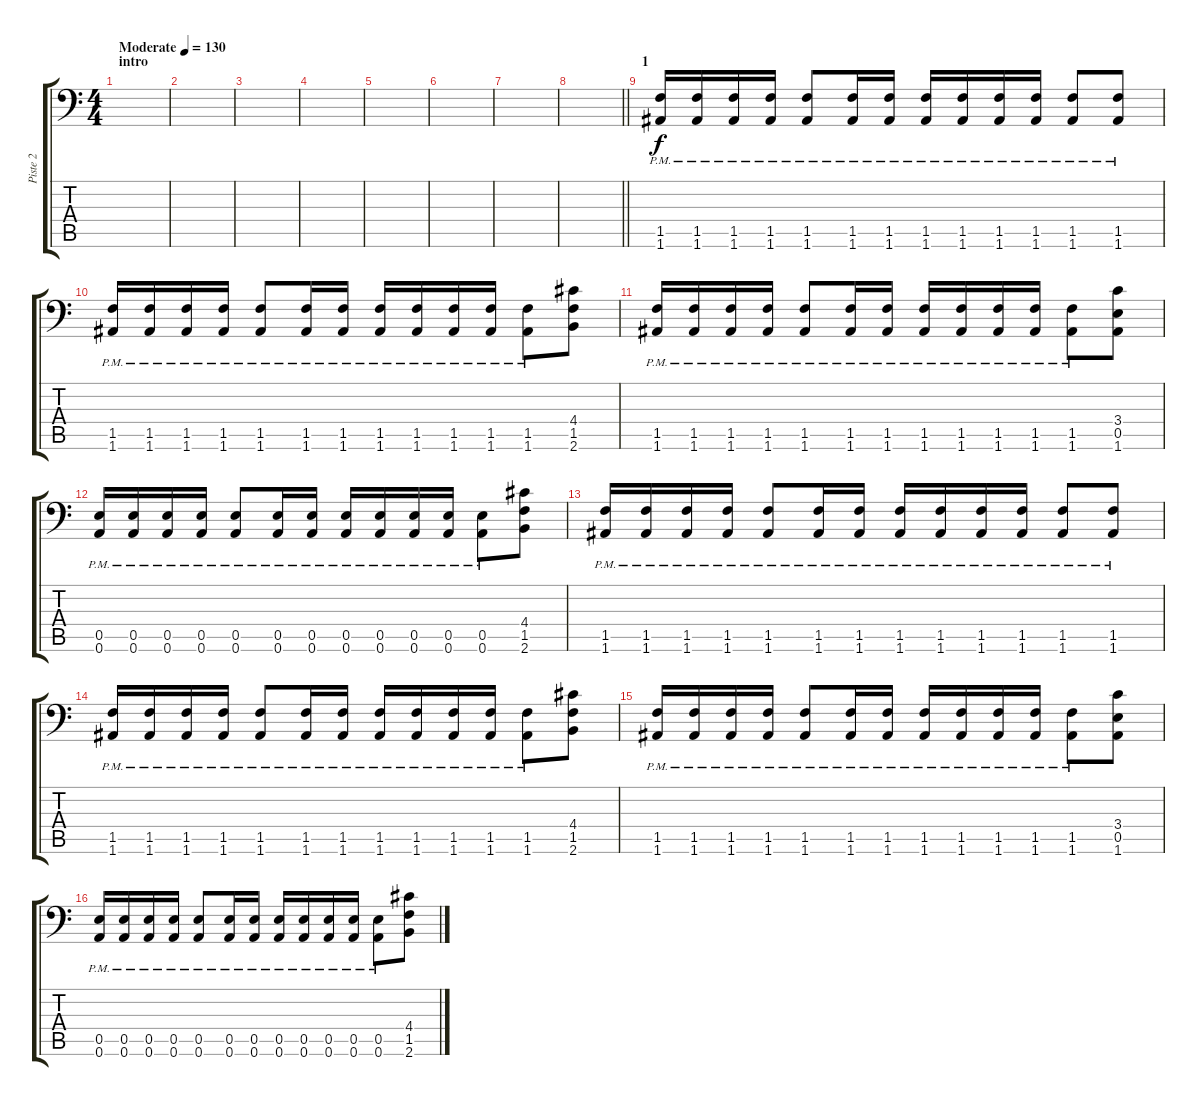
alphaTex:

\track ("Piste 2" "Piste 2") {instrument distortionguitar}
\staff {score tabs}
\tuning (B3 Gb3 D3 A2 E2 A1) {hide}
\ts (4 4)
\section ("" "intro")
\tempo (130 "Moderate")
\clef f4
\ks c
|
|
|
|
|
|
|
\barLineRight lightlight
|
\section ("" "1")
(1.5{pm} 1.6{pm}).16 (1.5{pm} 1.6{pm}).16 (1.5{pm} 1.6{pm}).16 (1.5{pm} 1.6{pm}).16 (1.5{pm} 1.6{pm}).8 (1.5{pm} 1.6{pm}).16 (1.5{pm} 1.6{pm}).16 (1.5{pm} 1.6{pm}).16 (1.5{pm} 1.6{pm}).16 (1.5{pm} 1.6{pm}).16 (1.5{pm} 1.6{pm}).16 (1.5{pm} 1.6{pm}).8 (1.5{pm} 1.6{pm}).8 |
(1.5{pm} 1.6{pm}).16 (1.5{pm} 1.6{pm}).16 (1.5{pm} 1.6{pm}).16 (1.5{pm} 1.6{pm}).16 (1.5{pm} 1.6{pm}).8 (1.5{pm} 1.6{pm}).16 (1.5{pm} 1.6{pm}).16 (1.5{pm} 1.6{pm}).16 (1.5{pm} 1.6{pm}).16 (1.5{pm} 1.6{pm}).16 (1.5{pm} 1.6{pm}).16 (1.5{pm} 1.6{pm}).8 (4.4 1.5 2.6).8 |
(1.5{pm} 1.6{pm}).16 (1.5{pm} 1.6{pm}).16 (1.5{pm} 1.6{pm}).16 (1.5{pm} 1.6{pm}).16 (1.5{pm} 1.6{pm}).8 (1.5{pm} 1.6{pm}).16 (1.5{pm} 1.6{pm}).16 (1.5{pm} 1.6{pm}).16 (1.5{pm} 1.6{pm}).16 (1.5{pm} 1.6{pm}).16 (1.5{pm} 1.6{pm}).16 (1.5{pm} 1.6{pm}).8 (3.4 0.5 1.6).8 |
(0.5{pm} 0.6{pm}).16 (0.5{pm} 0.6{pm}).16 (0.5{pm} 0.6{pm}).16 (0.5{pm} 0.6{pm}).16 (0.5{pm} 0.6{pm}).8 (0.5{pm} 0.6{pm}).16 (0.5{pm} 0.6{pm}).16 (0.5{pm} 0.6{pm}).16 (0.5{pm} 0.6{pm}).16 (0.5{pm} 0.6{pm}).16 (0.5{pm} 0.6{pm}).16 (0.5{pm} 0.6{pm}).8 (4.4 1.5 2.6).8 |
(1.5{pm} 1.6{pm}).16 (1.5{pm} 1.6{pm}).16 (1.5{pm} 1.6{pm}).16 (1.5{pm} 1.6{pm}).16 (1.5{pm} 1.6{pm}).8 (1.5{pm} 1.6{pm}).16 (1.5{pm} 1.6{pm}).16 (1.5{pm} 1.6{pm}).16 (1.5{pm} 1.6{pm}).16 (1.5{pm} 1.6{pm}).16 (1.5{pm} 1.6{pm}).16 (1.5{pm} 1.6{pm}).8 (1.5{pm} 1.6{pm}).8 |
(1.5{pm} 1.6{pm}).16 (1.5{pm} 1.6{pm}).16 (1.5{pm} 1.6{pm}).16 (1.5{pm} 1.6{pm}).16 (1.5{pm} 1.6{pm}).8 (1.5{pm} 1.6{pm}).16 (1.5{pm} 1.6{pm}).16 (1.5{pm} 1.6{pm}).16 (1.5{pm} 1.6{pm}).16 (1.5{pm} 1.6{pm}).16 (1.5{pm} 1.6{pm}).16 (1.5{pm} 1.6{pm}).8 (4.4 1.5 2.6).8 |
(1.5{pm} 1.6{pm}).16 (1.5{pm} 1.6{pm}).16 (1.5{pm} 1.6{pm}).16 (1.5{pm} 1.6{pm}).16 (1.5{pm} 1.6{pm}).8 (1.5{pm} 1.6{pm}).16 (1.5{pm} 1.6{pm}).16 (1.5{pm} 1.6{pm}).16 (1.5{pm} 1.6{pm}).16 (1.5{pm} 1.6{pm}).16 (1.5{pm} 1.6{pm}).16 (1.5{pm} 1.6{pm}).8 (3.4 0.5 1.6).8 |
(0.5{pm} 0.6{pm}).16 (0.5{pm} 0.6{pm}).16 (0.5{pm} 0.6{pm}).16 (0.5{pm} 0.6{pm}).16 (0.5{pm} 0.6{pm}).8 (0.5{pm} 0.6{pm}).16 (0.5{pm} 0.6{pm}).16 (0.5{pm} 0.6{pm}).16 (0.5{pm} 0.6{pm}).16 (0.5{pm} 0.6{pm}).16 (0.5{pm} 0.6{pm}).16 (0.5{pm} 0.6{pm}).8 (4.4 1.5 2.6).8
